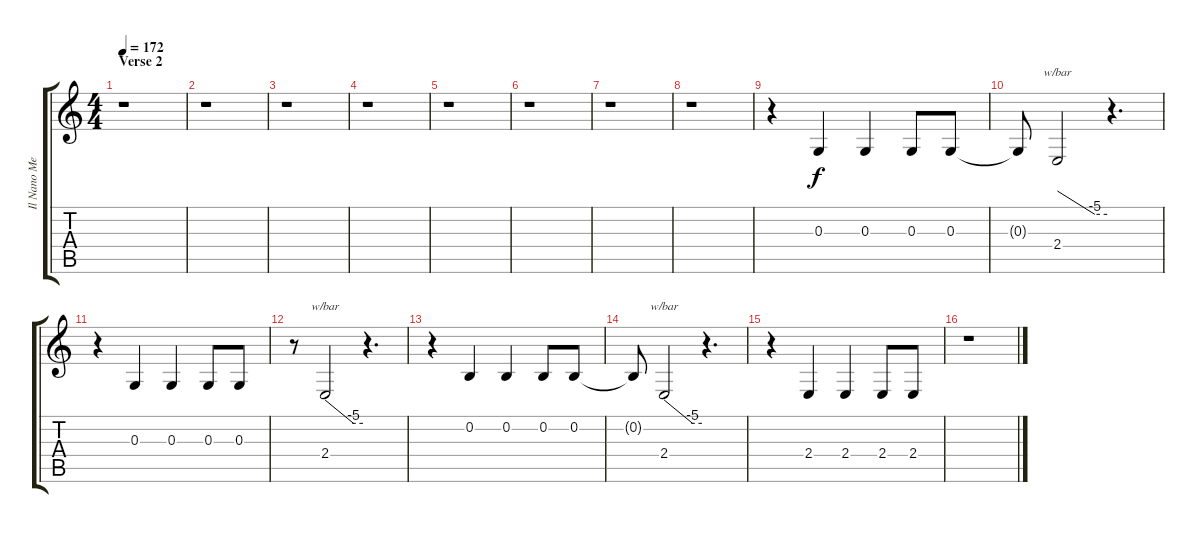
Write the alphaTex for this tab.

\track ("Il Nano Merlino - Il Boia Malefico (Choi" "Il Nano Me") {instrument lead2sawtooth}
\staff {score tabs}
\tuning (E4 B3 G3 D3 A2 E2) {hide}
\ts (4 4)
\section ("" "Verse 2")
\tempo 172
\clef g2
\ks c
r.1{dy f} |
r.1 |
r.1 |
r.1 |
r.1 |
r.1 |
r.1 |
r.1 |
r.4 0.3.4 0.3.4 0.3.8 0.3.8 |
0.3{t}.8 2.4.2{tbe (custom default 0 0 45 -20 60 -20)} r.4{d} |
r.4 0.3.4 0.3.4 0.3.8 0.3.8 |
r.8 2.4.2{tbe (custom default 0 0 45 -20 60 -20)} r.4{d} |
r.4 0.2.4 0.2.4 0.2.8 0.2.8 |
0.2{t}.8 2.4.2{tbe (custom default 0 0 45 -20 60 -20)} r.4{d} |
r.4 2.4.4 2.4.4 2.4.8 2.4.8 |
r.1
